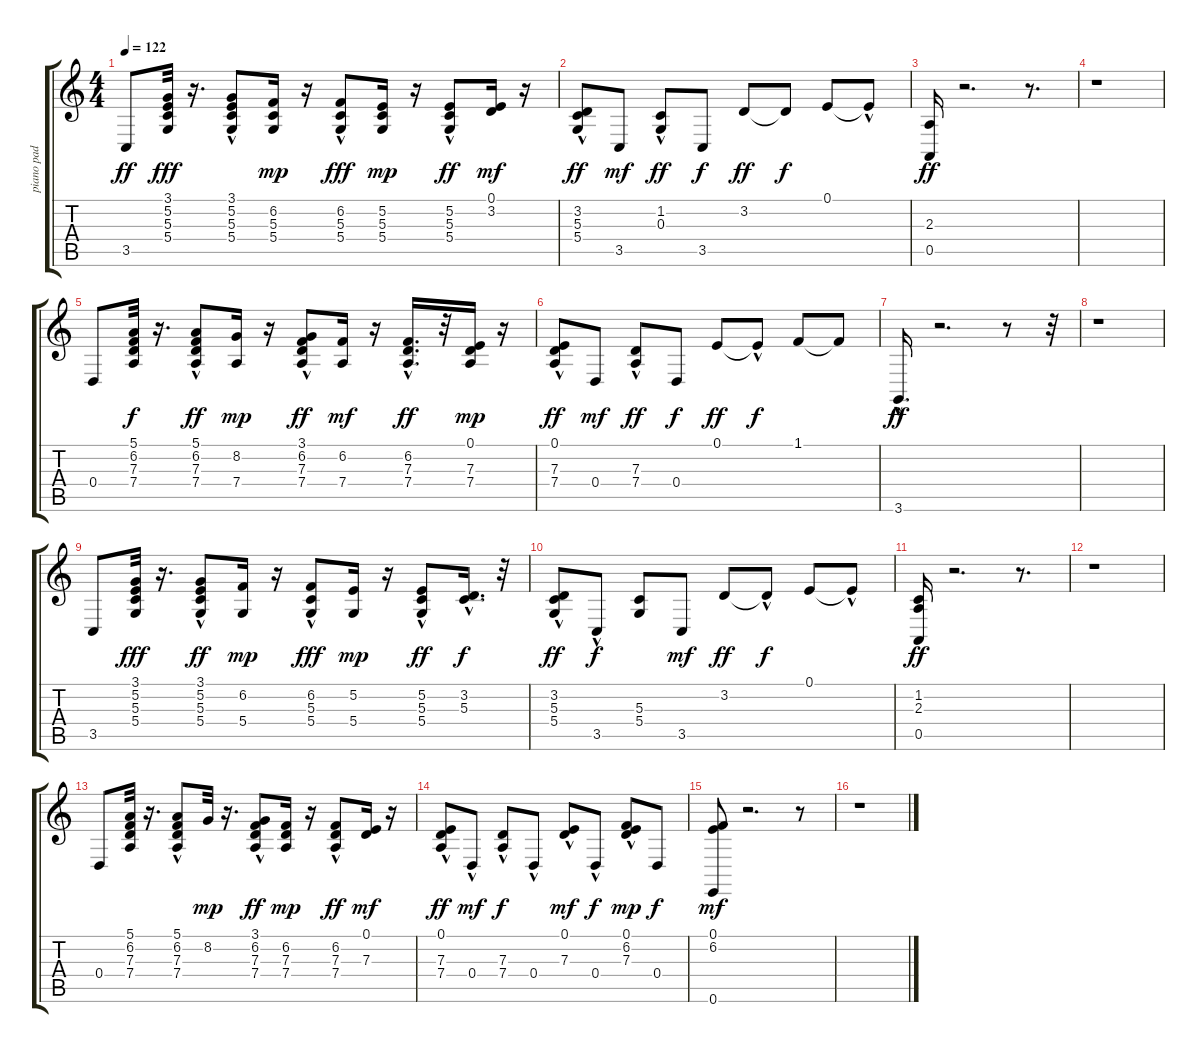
\track ("piano pad & Melody" "piano pad ") {instrument acousticgrandpiano}
\staff {score tabs}
\tuning (E4 B3 G3 D3 A2 E2) {hide}
\ts (4 4)
\tempo 122
\clef g2
\ks c
3.5.8{dy ff} (3.1 5.2 5.3 5.4).32{dy fff} r.16{d} (3.1 5.2{hac} 5.3{hac} 5.4{hac}).8 (6.2 5.3 5.4).16{dy mp} r.16 (6.2 5.3{hac} 5.4).8{dy fff} (5.2 5.3 5.4).16{dy mp} r.16 (5.2{hac} 5.3{hac} 5.4{hac}).8{dy ff} (0.1 3.2).16{dy mf} r.16 |
(3.2 5.3 5.4{hac}).8{dy ff} 3.5.8{dy mf} (1.2{hac} 0.3).8{dy ff} 3.5.8{dy f} 3.2.8{dy ff} 3.2{t}.8{dy f} 0.1.8 0.1{hac t}.8 |
(2.3 0.5).16{dy ff} r.2{d} r.8{d} |
r.1 |
0.4.8 (5.1 6.2 7.3 7.4).32{dy f} r.16{d} (5.1 6.2{hac} 7.3 7.4{hac}).8{dy ff} (8.2 7.4).16{dy mp} r.16 (3.1 6.2 7.3{hac} 7.4{hac}).8{dy ff} (6.2 7.4).16{dy mf} r.16 (6.2 7.3{hac} 7.4{hac}).16{d dy ff} r.32 (0.1 7.3 7.4).16{dy mp} r.16 |
(0.1 7.3 7.4{hac}).8{dy ff} 0.4.8{dy mf} (7.3 7.4{hac}).8{dy ff} 0.4.8{dy f} 0.1.8{dy ff} 0.1{hac t}.8{dy f} 1.1.8 1.1{t}.8 |
3.6{hac}.16{d dy ff} r.2{d} r.8 r.32 |
r.1 |
3.5.8 (3.1 5.2 5.3 5.4).32{dy fff} r.16{d} (3.1 5.2{hac} 5.3 5.4{hac}).8{dy ff} (6.2 5.4).16{dy mp} r.16 (6.2 5.3{hac} 5.4).8{dy fff} (5.2 5.4).16{dy mp} r.16 (5.2{hac} 5.3{hac} 5.4{hac}).8{dy ff} (3.2{hac} 5.3).16{d dy f} r.32 |
(3.2 5.3 5.4{hac}).8{dy ff} 3.5{hac}.8{dy f} (5.3 5.4).8 3.5.8{dy mf} 3.2.8{dy ff} 3.2{hac t}.8{dy f} 0.1.8 0.1{hac t}.8 |
(1.2 2.3 0.5).16{dy ff} r.2{d} r.8{d} |
r.1 |
0.4.8 (5.1 6.2 7.3 7.4).32 r.16{d} (5.1 6.2{hac} 7.3 7.4).8 8.2.32{dy mp} r.16{d} (3.1 6.2 7.3{hac} 7.4{hac}).8{dy ff} (6.2 7.3 7.4).16{dy mp} r.16 (6.2 7.3{hac} 7.4{hac}).8{dy ff} (0.1 7.3).16{dy mf} r.16 |
(0.1 7.3 7.4{hac}).8{dy ff} 0.4{hac}.8{dy mf} (7.3{hac} 7.4).8{dy f} 0.4{hac}.8 (0.1{hac} 7.3{hac}).8{dy mf} 0.4{hac}.8{dy f} (0.1 6.2{hac} 7.3).8{dy mp} 0.4.8{dy f} |
(0.1 6.2 0.6).8{dy mf} r.2{d} r.8 |
r.1
